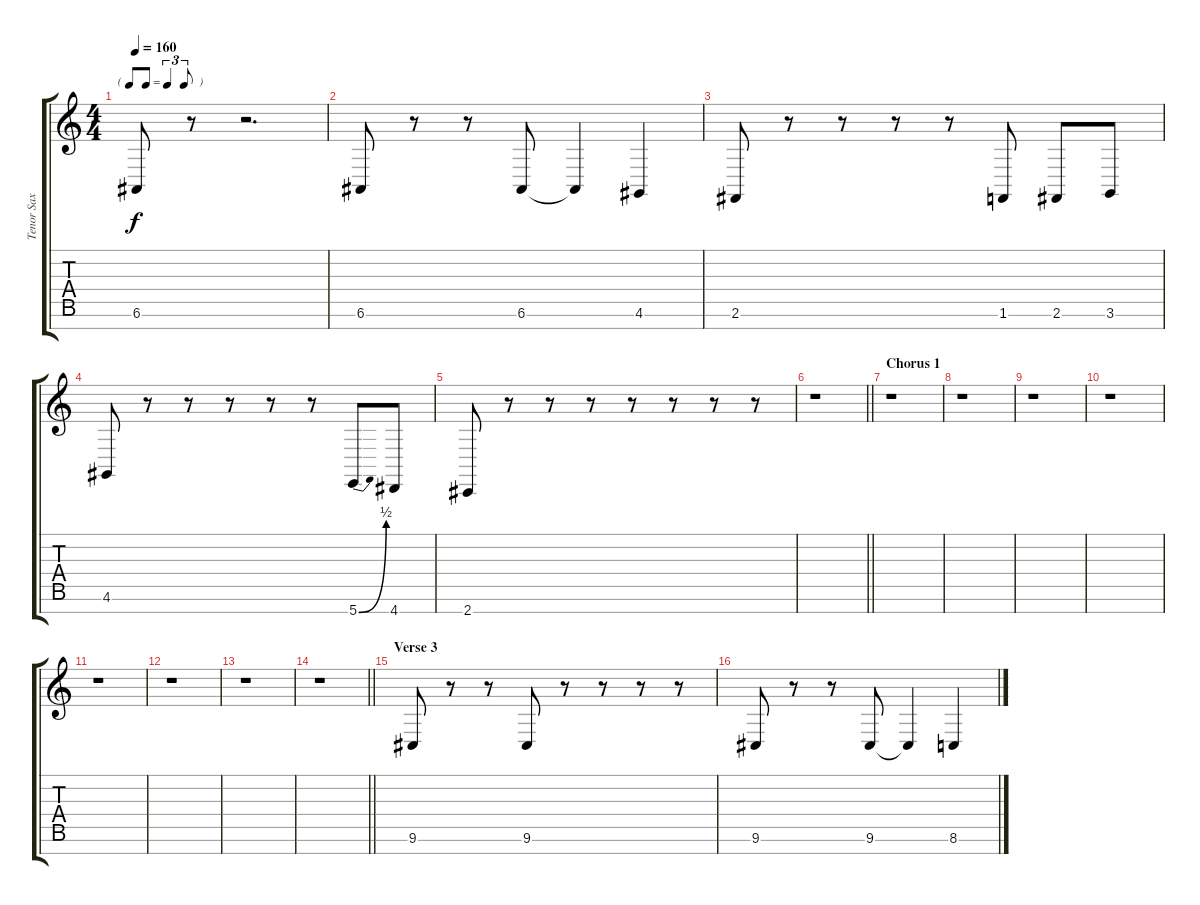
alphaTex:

\track ("Tenor Sax" "Tenor Sax") {instrument tenorsax}
\staff {score tabs}
\tuning (E4 B3 G3 D3 A2 E2 B1) {hide}
\ts (4 4)
\tf triplet8th
\tempo 160
\clef g2
\ks c
6.6.8{dy f} r.8 r.2{d} |
6.6.8 r.8 r.8 6.6.8 6.6{t}.4 4.6.4 |
2.6.8 r.8 r.8 r.8 r.8 1.6.8 2.6.8 3.6.8 |
4.6.8 r.8 r.8 r.8 r.8 r.8 5.7{be (bend 0 0 60 2)}.8 4.7.8 |
2.7.8 r.8 r.8 r.8 r.8 r.8 r.8 r.8 |
\barLineRight lightlight
r.1 |
\section ("" "Chorus 1")
r.1 |
r.1 |
r.1 |
r.1 |
r.1 |
r.1 |
r.1 |
\barLineRight lightlight
r.1 |
\section ("" "Verse 3")
9.6.8 r.8 r.8 9.6.8 r.8 r.8 r.8 r.8 |
9.6.8 r.8 r.8 9.6.8 9.6{t}.4 8.6.4
